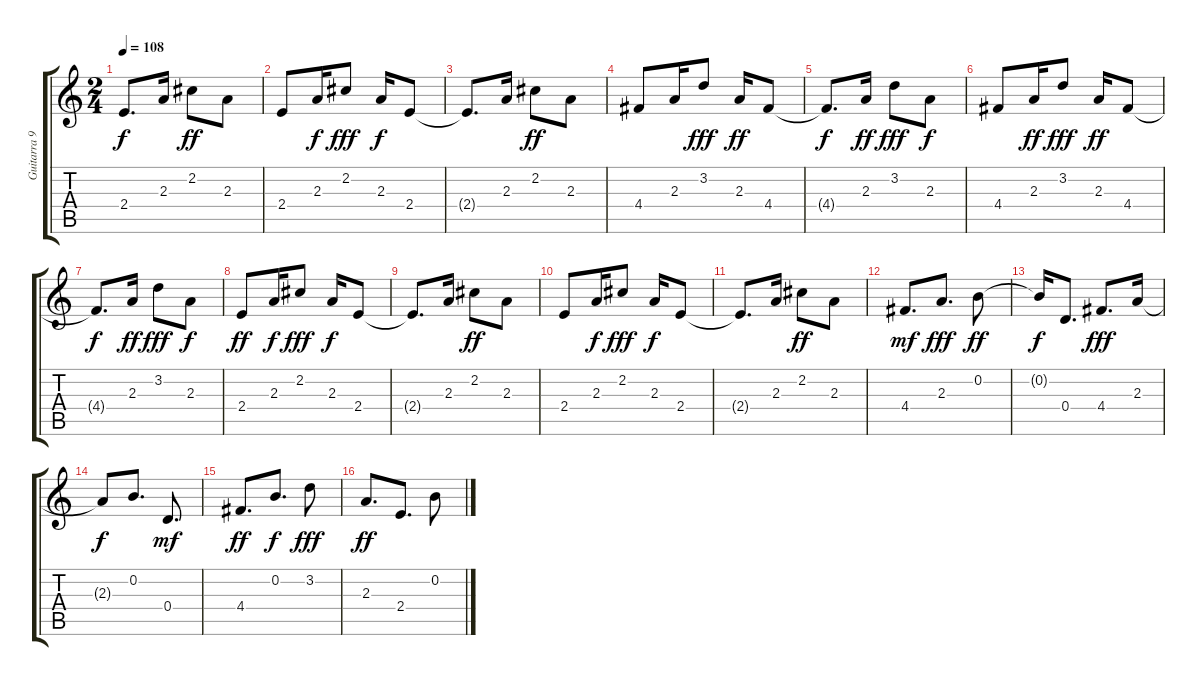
\track ("Guitarra 9" "Guitarra 9") {instrument electricguitarclean}
\staff {score tabs}
\tuning (E4 B3 G3 D3 A2 E2) {hide}
\ts (2 4)
\tempo 108
\clef g2
\ks c
2.4{t}.8{d dy f} 2.3.16 2.2.8{dy ff} 2.3.8 |
2.4.8 2.3.16{dy f} 2.2.8{dy fff} 2.3.16{dy f} 2.4.8 |
2.4{t}.8{d} 2.3.16 2.2.8{dy ff} 2.3.8 |
4.4.8 2.3.16 3.2.8{dy fff} 2.3.16{dy ff} 4.4.8 |
4.4{t}.8{d dy f} 2.3.16{dy ff} 3.2.8{dy fff} 2.3.8{dy f} |
4.4.8 2.3.16{dy ff} 3.2.8{dy fff} 2.3.16{dy ff} 4.4.8 |
4.4{t}.8{d dy f} 2.3.16{dy ff} 3.2.8{dy fff} 2.3.8{dy f} |
2.4.8{dy ff} 2.3.16{dy f} 2.2.8{dy fff} 2.3.16{dy f} 2.4.8 |
2.4{t}.8{d} 2.3.16 2.2.8{dy ff} 2.3.8 |
2.4.8 2.3.16{dy f} 2.2.8{dy fff} 2.3.16{dy f} 2.4.8 |
2.4{t}.8{d} 2.3.16 2.2.8{dy ff} 2.3.8 |
4.4.8{d dy mf} 2.3.8{d dy fff} 0.2.8{dy ff} |
0.2{t}.16{dy f} 0.4.8{d} 4.4.8{d dy fff} 2.3.16 |
2.3{t}.8{dy f} 0.2.8{d} 0.4.8{d dy mf} |
4.4.8{d dy ff} 0.2.8{d dy f} 3.2.8{dy fff} |
2.3.8{d dy ff} 2.4.8{d} 0.2.8
